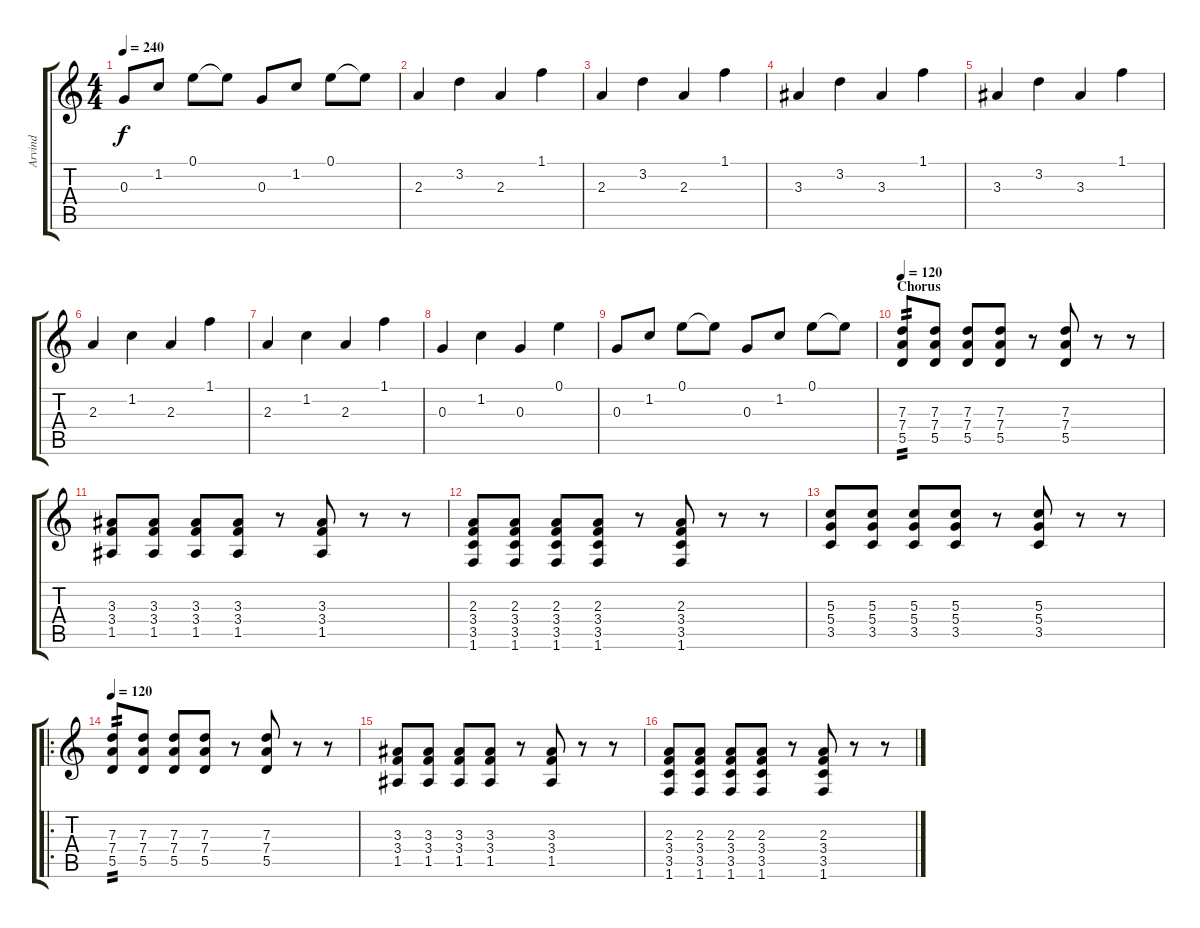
\track ("Arvind" "Arvind") {instrument acousticguitarsteel}
\staff {score tabs}
\tuning (E4 B3 G3 D3 A2 E2) {hide}
\ts (4 4)
\tempo 240
\clef g2
\ks c
0.3.8{dy f} 1.2.8 0.1.8 0.1{t}.8 0.3.8 1.2.8 0.1.8 0.1{t}.8 |
2.3.4 3.2.4 2.3.4 1.1.4 |
2.3.4 3.2.4 2.3.4 1.1.4 |
3.3.4 3.2.4 3.3.4 1.1.4 |
3.3.4 3.2.4 3.3.4 1.1.4 |
2.3.4 1.2.4 2.3.4 1.1.4 |
2.3.4 1.2.4 2.3.4 1.1.4 |
0.3.4 1.2.4 0.3.4 0.1.4 |
0.3.8 1.2.8 0.1.8 0.1{t}.8 0.3.8 1.2.8 0.1.8 0.1{t}.8 |
\section ("" "Chorus")
\tempo 120
(7.3 7.4 5.5).8{tp 2 instrument distortionguitar} (7.3 7.4 5.5).8 (7.3 7.4 5.5).8 (7.3 7.4 5.5).8 r.8 (7.3 7.4 5.5).8 r.8 r.8 |
(3.3 3.4 1.5).8 (3.3 3.4 1.5).8 (3.3 3.4 1.5).8 (3.3 3.4 1.5).8 r.8 (3.3 3.4 1.5).8 r.8 r.8 |
(2.3 3.4 3.5 1.6).8 (2.3 3.4 3.5 1.6).8 (2.3 3.4 3.5 1.6).8 (2.3 3.4 3.5 1.6).8 r.8 (2.3 3.4 3.5 1.6).8 r.8 r.8 |
(5.3 5.4 3.5).8 (5.3 5.4 3.5).8 (5.3 5.4 3.5).8 (5.3 5.4 3.5).8 r.8 (5.3 5.4 3.5).8 r.8 r.8 |
\ro
\tempo 120
(7.3 7.4 5.5).8{tp 2 instrument distortionguitar} (7.3 7.4 5.5).8 (7.3 7.4 5.5).8 (7.3 7.4 5.5).8 r.8 (7.3 7.4 5.5).8 r.8 r.8 |
(3.3 3.4 1.5).8 (3.3 3.4 1.5).8 (3.3 3.4 1.5).8 (3.3 3.4 1.5).8 r.8 (3.3 3.4 1.5).8 r.8 r.8 |
(2.3 3.4 3.5 1.6).8 (2.3 3.4 3.5 1.6).8 (2.3 3.4 3.5 1.6).8 (2.3 3.4 3.5 1.6).8 r.8 (2.3 3.4 3.5 1.6).8 r.8 r.8
